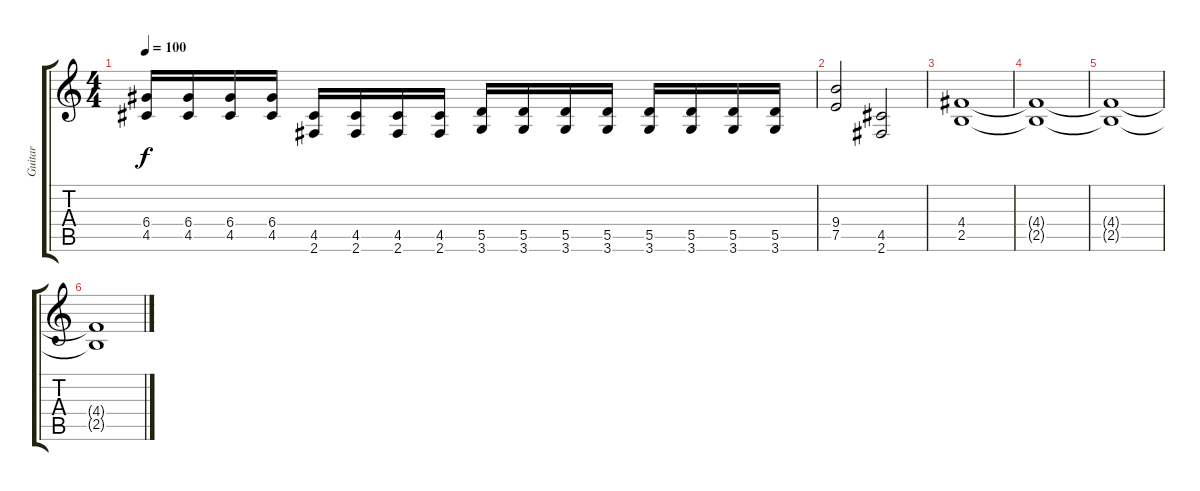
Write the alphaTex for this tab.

\track ("Guitar" "Guitar") {instrument distortionguitar}
\staff {score tabs}
\tuning (E4 B3 G3 D3 A2 E2) {hide}
\ts (4 4)
\tempo 100
\clef g2
\ks c
(6.4 4.5).16{dy f} (6.4 4.5).16 (6.4 4.5).16 (6.4 4.5).16 (4.5 2.6).16 (4.5 2.6).16 (4.5 2.6).16 (4.5 2.6).16 (5.5 3.6).16 (5.5 3.6).16 (5.5 3.6).16 (5.5 3.6).16 (5.5 3.6).16 (5.5 3.6).16 (5.5 3.6).16 (5.5 3.6).16 |
(9.4 7.5).2 (4.5 2.6).2 |
(4.4 2.5).1 |
(4.4{t} 2.5{t}).1 |
(4.4{t} 2.5{t}).1 |
(4.4{t} 2.5{t}).1
